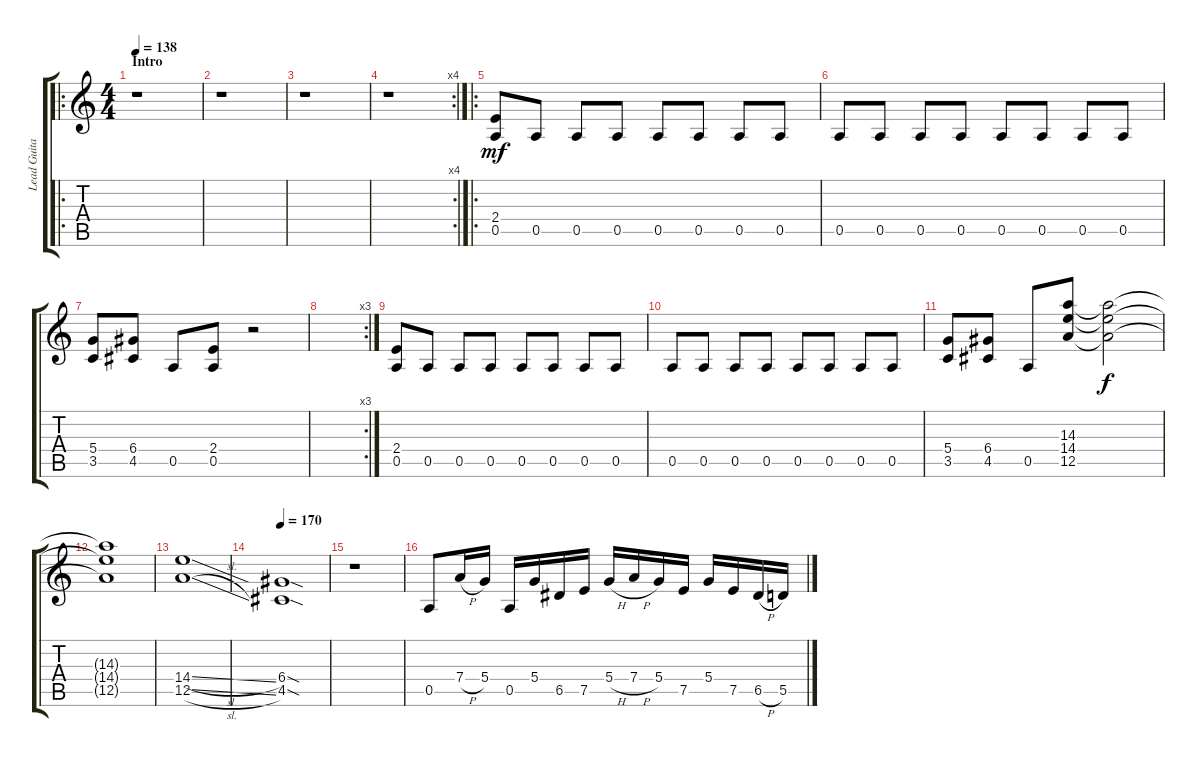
\track ("Lead Guitar (Marty Friedman)" "Lead Guita") {instrument distortionguitar}
\staff {score tabs}
\tuning (E4 B3 G3 D3 A2 E2) {hide}
\ro
\ts (4 4)
\section ("" "Intro")
\tempo 138
\clef g2
\ks c
r.1{dy mf instrument distortionguitar} |
r.1 |
r.1 |
\rc 4
r.1 |
\ro
(2.4 0.5).8 0.5.8 0.5.8 0.5.8 0.5.8 0.5.8 0.5.8 0.5.8 |
0.5.8 0.5.8 0.5.8 0.5.8 0.5.8 0.5.8 0.5.8 0.5.8 |
(5.4 3.5).8 (6.4 4.5).8 0.5.8 (2.4 0.5).8 r.2 |
\rc 3
|
(2.4 0.5).8 0.5.8 0.5.8 0.5.8 0.5.8 0.5.8 0.5.8 0.5.8 |
0.5.8 0.5.8 0.5.8 0.5.8 0.5.8 0.5.8 0.5.8 0.5.8 |
(5.4 3.5).8 (6.4 4.5).8 0.5.8 (14.3 14.4 12.5).8 (14.3{t} 14.4{t} 12.5{t}).2{dy f} |
(14.3{t} 14.4{t} 12.5{t}).1 |
(14.4{sl} 12.5{sl}).1 |
\tempo 170
(6.4{sod} 4.5{sod}).1 |
r.1 |
0.5.8 7.4{h}.16 5.4.16 0.5.16 5.4.16 6.5.16 7.5.16 5.4{h}.16 7.4{h}.16 5.4.16 7.5.16 5.4.16 7.5.16 6.5{h}.16 5.5.16
